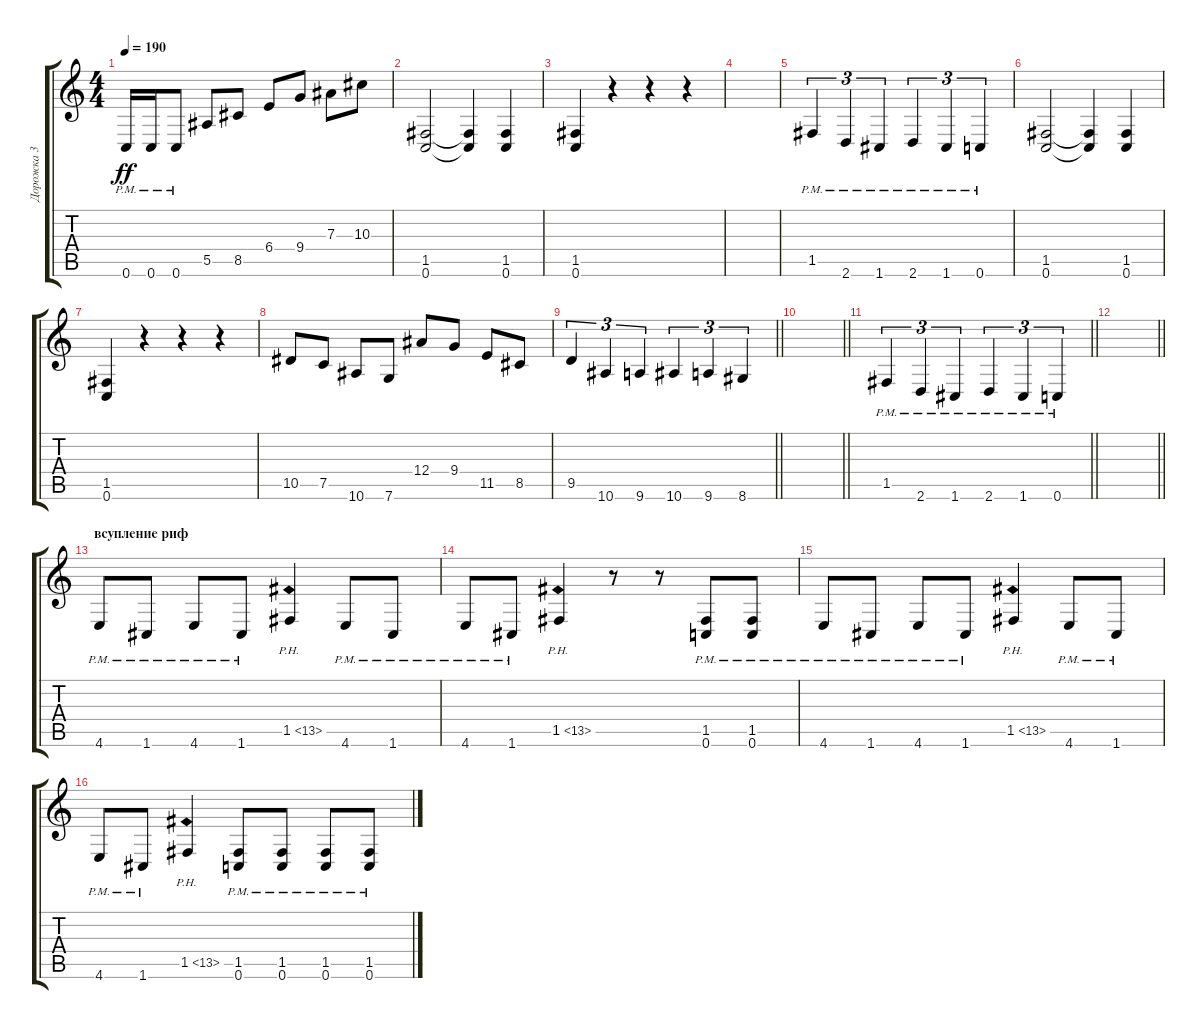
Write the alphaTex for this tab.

\track ("Дорожка 3" "Дорожка 3") {instrument distortionguitar}
\staff {score tabs}
\tuning (C4 G3 Eb3 Bb2 F2 C2) {hide}
\ts (4 4)
\tempo 190
\clef g2
\ks c
0.6{pm}.16{dy ff} 0.6{pm}.16 0.6{pm}.8 5.5.8 8.5.8 6.4.8 9.4.8 7.3.8 10.3.8 |
(1.5 0.6).2 (1.5{t} 0.6{t}).4 (1.5 0.6).4 |
(1.5 0.6).4 r.4 r.4 r.4 |
|
1.5{pm}.4{tu (3 2)} 2.6{pm}.4{tu (3 2)} 1.6{pm}.4{tu (3 2)} 2.6{pm}.4{tu (3 2)} 1.6{pm}.4{tu (3 2)} 0.6{pm}.4{tu (3 2)} |
(1.5 0.6).2 (1.5{t} 0.6{t}).4 (1.5 0.6).4 |
(1.5 0.6).4 r.4 r.4 r.4 |
10.5.8 7.5.8 10.6.8 7.6.8 12.4.8 9.4.8 11.5.8 8.5.8 |
\barLineRight lightlight
9.5.4{tu (3 2)} 10.6.4{tu (3 2)} 9.6.4{tu (3 2)} 10.6.4{tu (3 2)} 9.6.4{tu (3 2)} 8.6.4{tu (3 2)} |
\barLineRight lightlight
|
\barLineRight lightlight
1.5{pm}.4{tu (3 2)} 2.6{pm}.4{tu (3 2)} 1.6{pm}.4{tu (3 2)} 2.6{pm}.4{tu (3 2)} 1.6{pm}.4{tu (3 2)} 0.6{pm}.4{tu (3 2)} |
\barLineRight lightlight
|
\section ("" "всупление риф")
4.6{pm}.8 1.6{pm}.8 4.6{pm}.8 1.6{pm}.8 1.5{ph 12}.4{instrument guitarharmonics} 4.6{pm}.8{instrument distortionguitar} 1.6{pm}.8 |
4.6{pm}.8 1.6{pm}.8 1.5{ph 12}.4{instrument guitarharmonics} r.8{instrument distortionguitar} r.8 (1.5{pm} 0.6{pm}).8 (1.5{pm} 0.6{pm}).8 |
4.6{pm}.8 1.6{pm}.8 4.6{pm}.8 1.6{pm}.8 1.5{ph 12}.4{instrument guitarharmonics} 4.6{pm}.8{instrument distortionguitar} 1.6{pm}.8 |
4.6{pm}.8 1.6{pm}.8 1.5{ph 12}.4{instrument guitarharmonics} (1.5{pm} 0.6{pm}).8{instrument distortionguitar} (1.5{pm} 0.6{pm}).8 (1.5{pm} 0.6{pm}).8{instrument distortionguitar} (1.5{pm} 0.6{pm}).8
